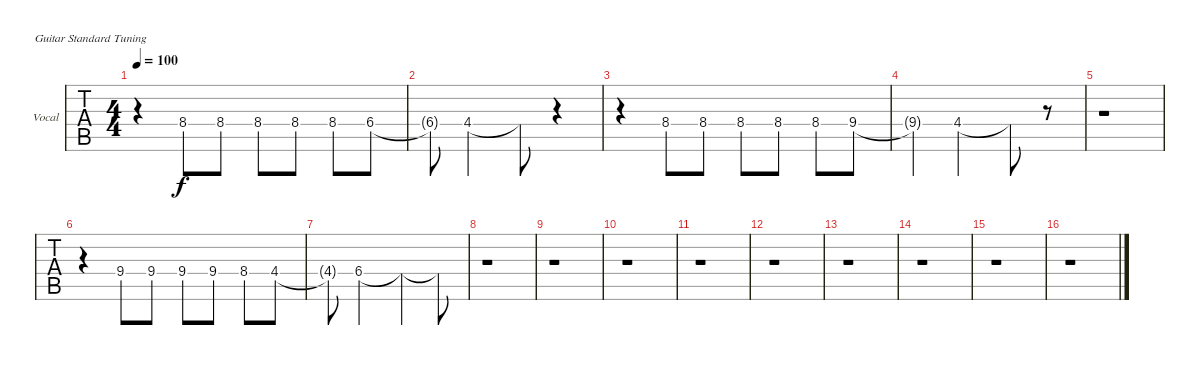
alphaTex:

\bracketExtendMode groupsimilarinstruments
\firstSystemTrackNameOrientation horizontal
\otherSystemsTrackNameOrientation horizontal
\track ("Vocal" "Vocal") {instrument electricguitarclean}
\staff {tabs}
\tuning (E4 B3 G3 D3 A2 E2)
\ts (4 4)
\tempo 100
\clef g2
\scale
0.333333
\ks c
r.4{dy f} 8.4.8 8.4.8 8.4.8 8.4.8 8.4.8 6.4.8 |
\scale
0.333333 6.4{t}.8 4.4.2 4.4{t}.8 r.4 |
\scale
0.333333 r.4 8.4.8 8.4.8 8.4.8 8.4.8 8.4.8 9.4.8 |
\scale
0.333333 9.4{t}.4 4.4.2 4.4{t}.8 r.8 |
\scale
0.333333 r.1 |
\scale
0.333333 r.4 9.4.8 9.4.8 9.4.8 9.4.8 8.4.8 4.4.8 |
\scale
0.333333 4.4{t}.8 6.4.2 6.4{t}.4 6.4{t}.8 |
\scale
0.333333 r.1 |
\scale
0.333333 r.1 |
\scale
0.333333 r.1 |
\scale
0.333333 r.1 |
\scale
0.333333 r.1 |
\scale
0.333333 r.1 |
\scale
0.333333 r.1 |
\scale
0.333333 r.1 |
\scale
0.333333 r.1
